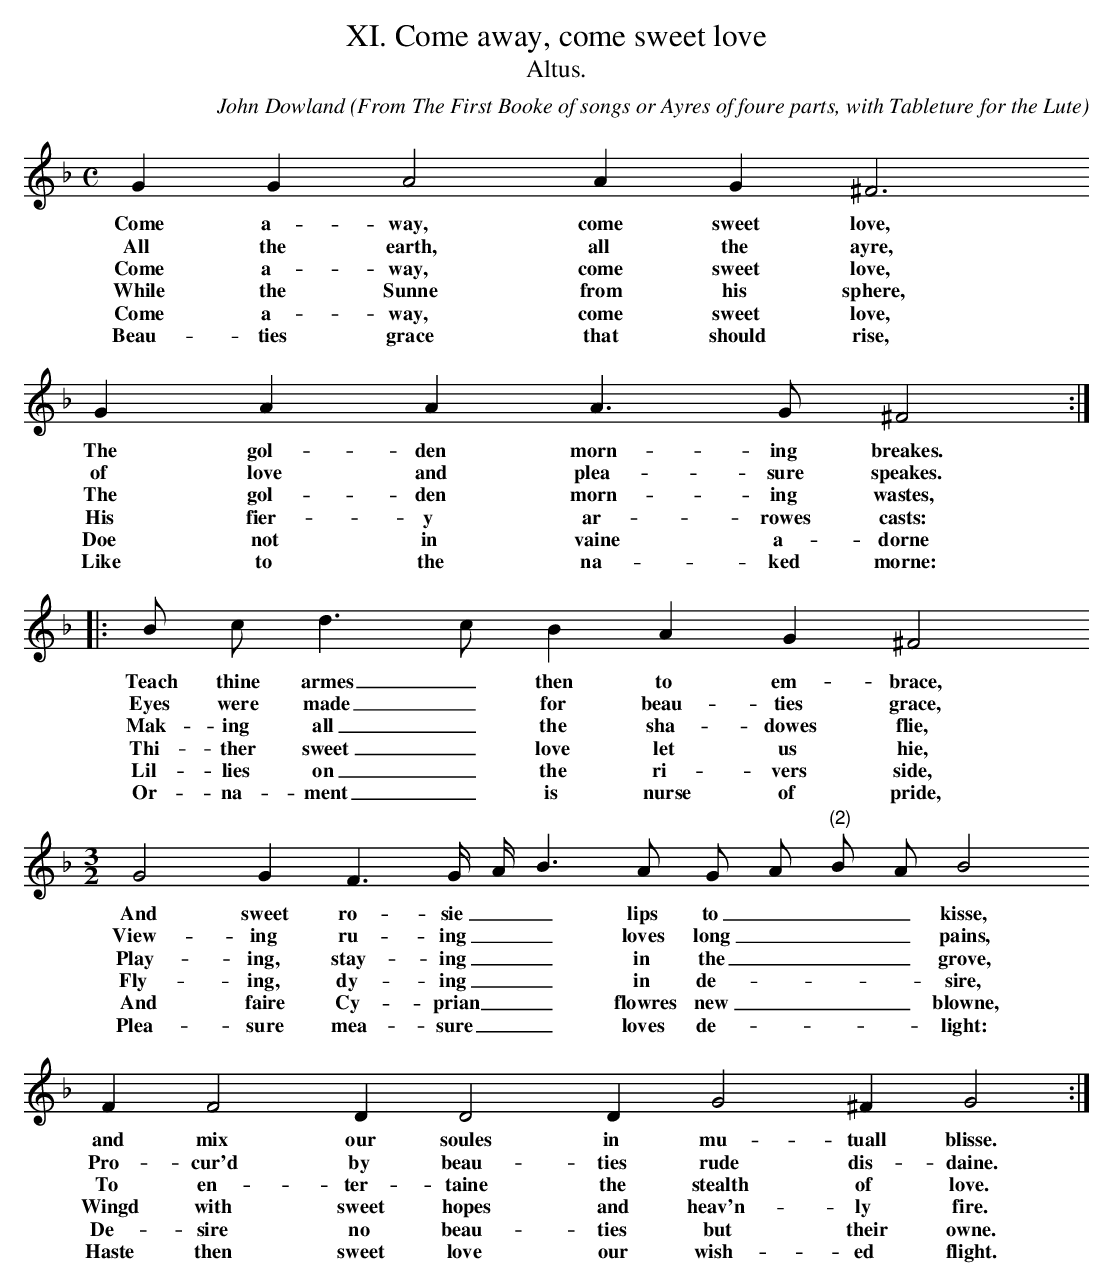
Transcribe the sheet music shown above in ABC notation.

X:1
T:XI. Come away, come sweet love
T:Altus.
C: John Dowland
O: From The First Booke of songs or Ayres of foure parts, with Tableture for the Lute
L:1/4
M:C
K:G dor
G G A2 A G ^F3
w: Come a- way, come sweet love,
w: All the earth, all the ayre,
w: Come a- way, come sweet love,
w: While the Sunne from his sphere,
w: Come a- way, come sweet love,
w: Beau- ties grace that should rise,
G A A A > G ^F2 :|
w: The gol- den morn- ing breakes.
w: of love and plea- sure speakes.
w: The gol- den morn- ing wastes,
w: His fier- y ar- rowes casts:
w: Doe not in vaine a- dorne
w: Like to the na- ked morne:
|:B/ c/ d > c B A G ^F2
w: Teach thine armes _ then to em- brace,
w: Eyes were made _ for beau- ties grace,
w: Mak- ing all _ the sha- dowes flie,
w: Thi- ther sweet _ love let us hie,
w: Lil- lies on _ the ri- vers side,
w: Or- na- ment _ is nurse of pride,
M:3/2
L:1/4
G2 G F3/2 G// A// B > A G/ A/ "(2)"B/  A/ B2
w: And sweet ro- sie _ _ lips  to _ _ _ kisse,
w: View- ing ru- ing _ _ loves long _ _ _ pains,
w: Play- ing, stay- ing _ _ in the _ _ _ grove,
w: Fly- ing, dy- ing _ _ in de- * _ _ sire,
w: And faire Cy- prian _ _ flowres new _ _ _ blowne,
w: Plea- sure mea- sure _ _ loves de- * _ _ light:
F F2 D D2 D G2 ^F G2 :|
w: and mix our soules in mu- tuall blisse.
w: Pro- cur'd by beau- ties rude dis- daine.
w: To en- ter- taine the stealth of love.
w: Wingd with sweet hopes and heav'n- ly fire.
w: De- sire no beau- ties but their owne.
w: Haste then sweet love our wish- ed flight.
